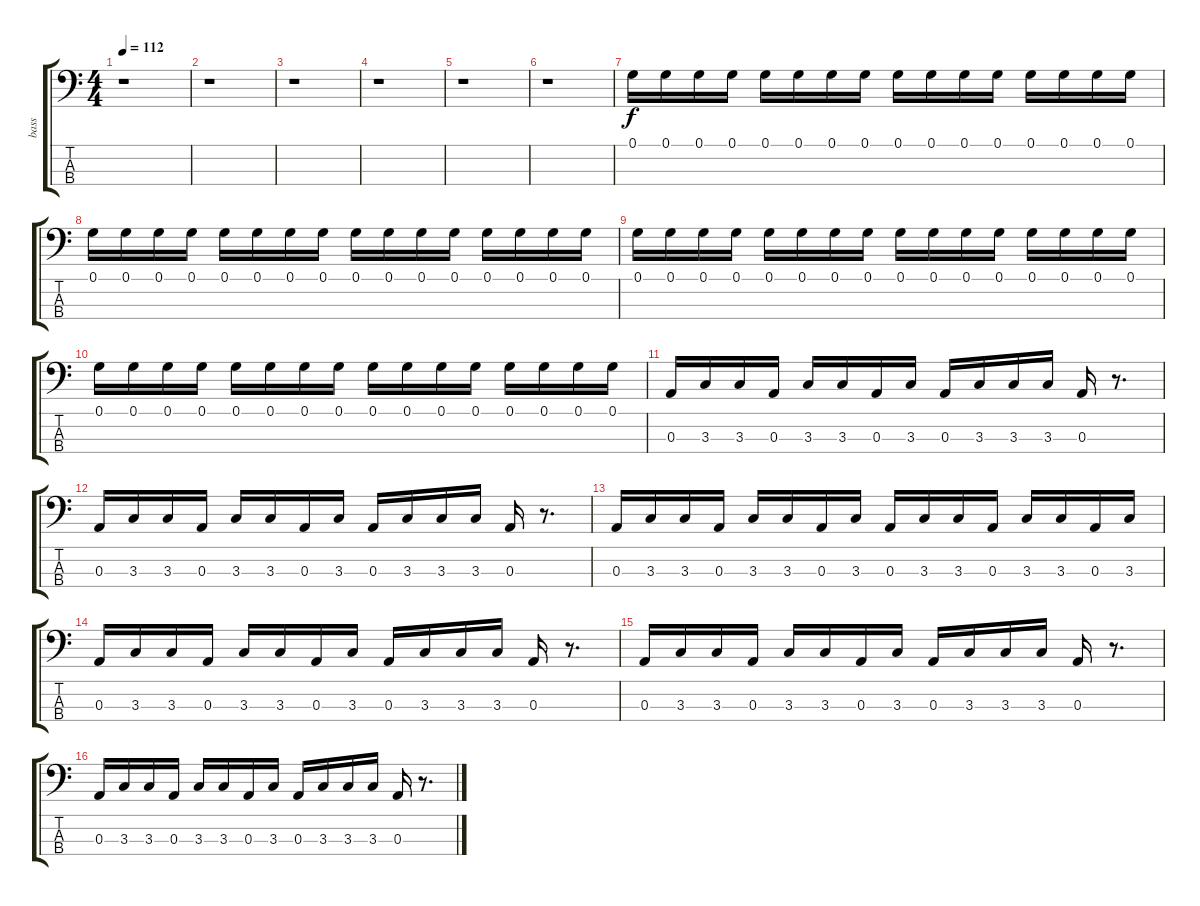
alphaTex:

\track ("bass" "bass") {instrument synthbass2}
\staff {score tabs}
\tuning (G2 D2 A1 E1) {hide}
\ts (4 4)
\tempo 112
\clef f4
\ks c
r.1{dy f instrument synthbass2} |
r.1 |
r.1 |
r.1 |
r.1 |
r.1 |
0.1.16 0.1.16 0.1.16 0.1.16 0.1.16 0.1.16 0.1.16 0.1.16 0.1.16 0.1.16 0.1.16 0.1.16 0.1.16 0.1.16 0.1.16 0.1.16 |
0.1.16 0.1.16 0.1.16 0.1.16 0.1.16 0.1.16 0.1.16 0.1.16 0.1.16 0.1.16 0.1.16 0.1.16 0.1.16 0.1.16 0.1.16 0.1.16 |
0.1.16 0.1.16 0.1.16 0.1.16 0.1.16 0.1.16 0.1.16 0.1.16 0.1.16 0.1.16 0.1.16 0.1.16 0.1.16 0.1.16 0.1.16 0.1.16 |
0.1.16 0.1.16 0.1.16 0.1.16 0.1.16 0.1.16 0.1.16 0.1.16 0.1.16 0.1.16 0.1.16 0.1.16 0.1.16 0.1.16 0.1.16 0.1.16 |
0.3.16 3.3.16 3.3.16 0.3.16 3.3.16 3.3.16 0.3.16 3.3.16 0.3.16 3.3.16 3.3.16 3.3.16 0.3.16 r.8{d} |
0.3.16 3.3.16 3.3.16 0.3.16 3.3.16 3.3.16 0.3.16 3.3.16 0.3.16 3.3.16 3.3.16 3.3.16 0.3.16 r.8{d} |
0.3.16 3.3.16 3.3.16 0.3.16 3.3.16 3.3.16 0.3.16 3.3.16 0.3.16 3.3.16 3.3.16 0.3.16 3.3.16 3.3.16 0.3.16 3.3.16 |
0.3.16 3.3.16 3.3.16 0.3.16 3.3.16 3.3.16 0.3.16 3.3.16 0.3.16 3.3.16 3.3.16 3.3.16 0.3.16 r.8{d} |
0.3.16 3.3.16 3.3.16 0.3.16 3.3.16 3.3.16 0.3.16 3.3.16 0.3.16 3.3.16 3.3.16 3.3.16 0.3.16 r.8{d} |
0.3.16 3.3.16 3.3.16 0.3.16 3.3.16 3.3.16 0.3.16 3.3.16 0.3.16 3.3.16 3.3.16 3.3.16 0.3.16 r.8{d}
